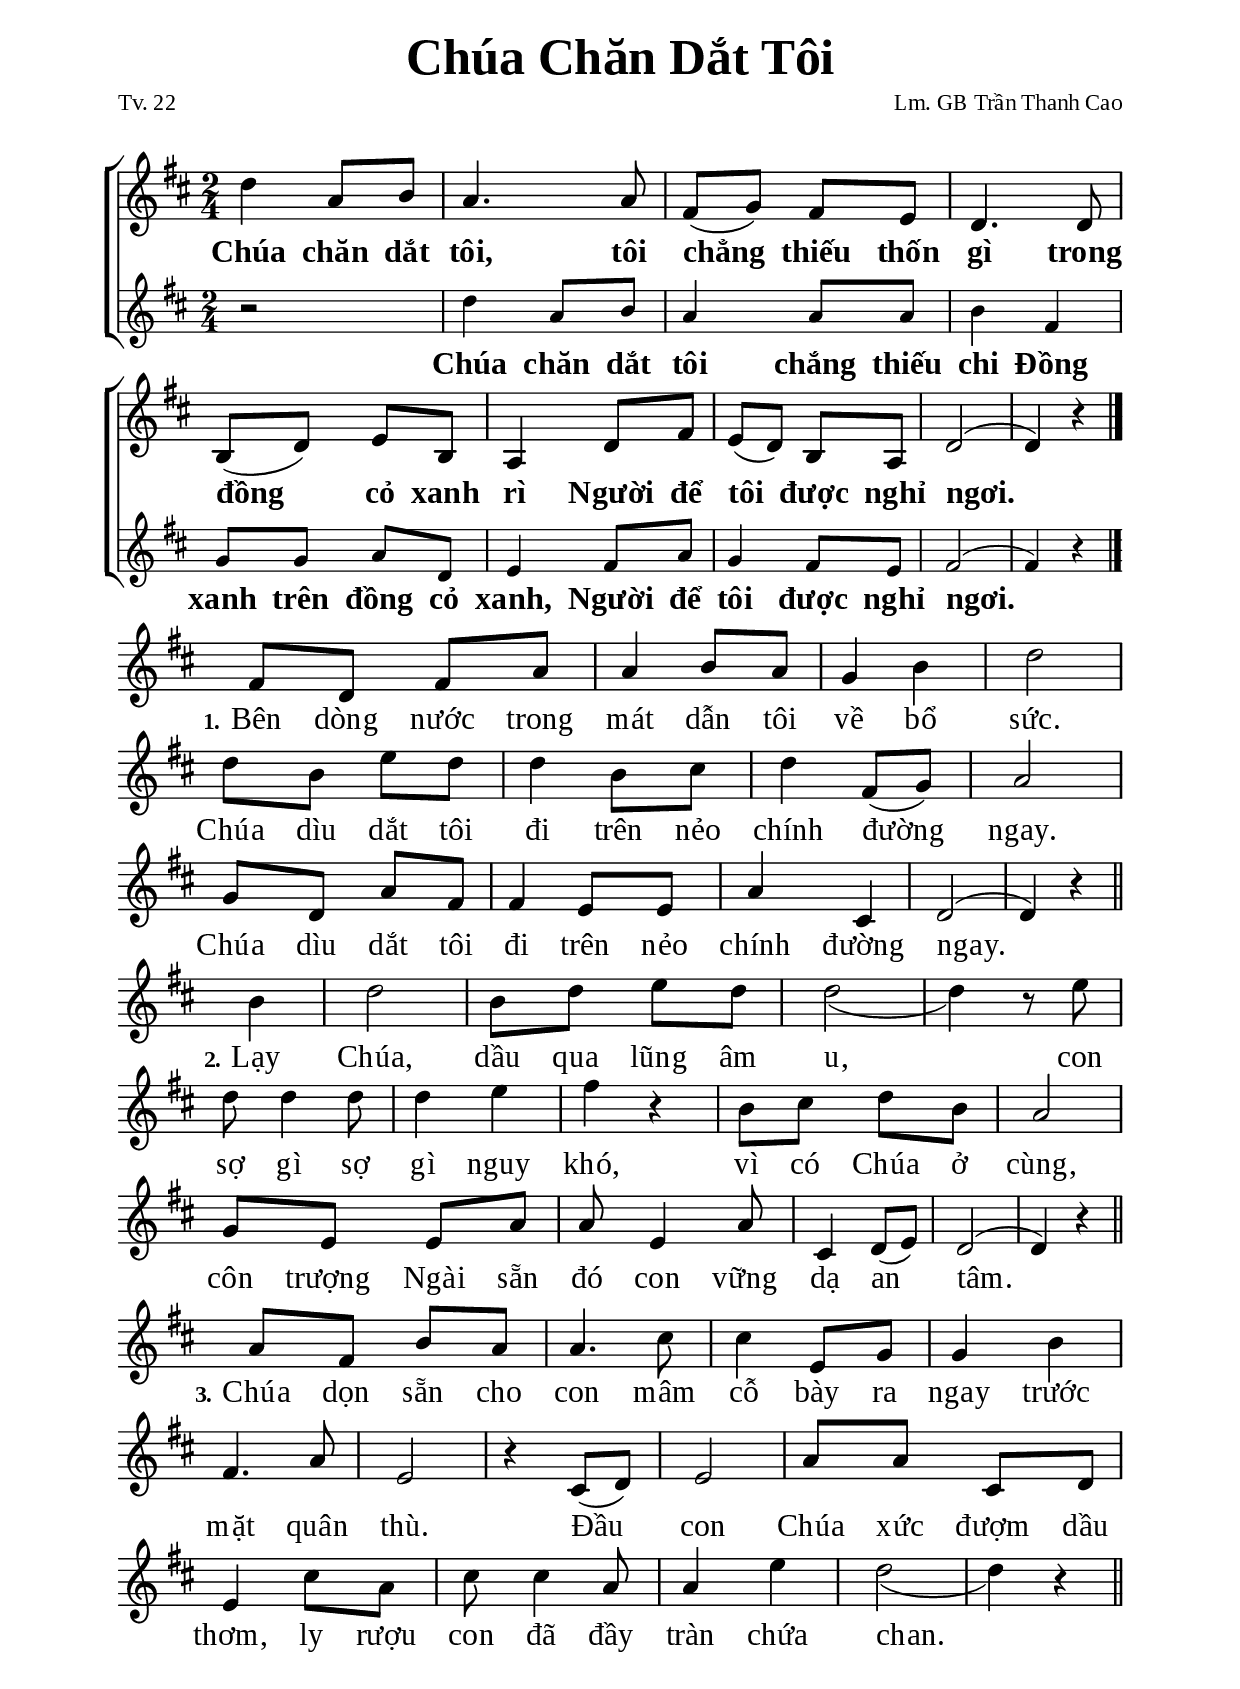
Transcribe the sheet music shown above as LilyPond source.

% Cài đặt chung
\version "2.20.0"
\include "english.ly"

\header {
  title = \markup { \fontsize #3 "Chúa Chăn Dắt Tôi" }
  poet = "Tv. 22"
  composer = "Lm. GB Trần Thanh Cao"
  arranger = " "
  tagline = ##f
}

\paper {
  #(set-paper-size "a4")
  top-margin = 10\mm
  bottom-margin = 10\mm
  left-margin = 20\mm
  right-margin = 20\mm
  indent = #0
  #(define fonts
    (make-pango-font-tree
      "Liberation Serif"
      "Liberation Serif"
      "Liberation Serif"
      (/ 20 20)))
  page-count = #1
}

% Nhạc điệp khúc
nhacDiepKhucBas = \relative c'' {
  r2 |
  d4 a8 b |
  a4 a8 a 
  b4 fs |
  g8 g a d, |
  e4 fs8 a |
  g4 fs8 e |
  fs2 ^( |
  fs4) r \bar "|."
}

nhacDiepKhucSop = \relative c'' {
  d4 a8 b |
  a4. a8 |
  fs (g) fs e |
  d4. d8 |
  b (d) e b |
  a4 d8 fs |
  e (d) b a |
  d2 ^( |
  d4) r \bar "|."
}

% Nhạc phiên khúc
nhacPhienKhucMot = \relative c' {
  fs8 d fs a |
  a4 b8 a |
  g4 b |
  d2 |
  d8 b e d |
  d4 b8 cs |
  d4 fs,8 (g) |
  a2 |
  g8 d a' fs |
  fs4 e8 e |
  a4 cs, |
  d2 ^( |
  d4) r \bar "||"
}

nhacPhienKhucHai = \relative c'' {
  \partial 4 b4 |
  d2 |
  b8 d e d |
  d2 _( |
  d4) r8 e |
  d d4 d8 |
  d4 e fs r |
  b,8 cs d b |
  a2 |
  g8 e e a |
  a e4 a8 |
  cs,4 d8 (e) |
  d2 ^( |
  d4) r \bar "||"
}

nhacPhienKhucBa = \relative c'' {
  a8 fs b a |
  a4. cs8 |
  cs4 e,8 g |
  g4 b |
  fs4. a8 |
  e2 |
  r4 cs8 (d) |
  e2 |
  a8 a cs, d |
  e4 cs'8 a |
  cs8 cs4 a8 |
  a4 e' |
  d2 _( |
  d4) r \bar "||"
}

nhacPhienKhucBon = \relative c'' {
  \partial 4 g8 b |
  d2 |
  b4 d8 e |
  d2 |
  r4 d8 d |
  e4. d8 |
  e8 \acciaccatura e fs4 d8 |
  a2 |
  g4 b |
  d e |
  a,4. _(b8) |
  a2 ( |
  a4) cs8 a |
  cs4 cs8 a |
  fs4 cs' |
  d2 ( |
  d4) r \bar "||"
}

% Lời điệp khúc
loiDiepKhucSop = \lyricmode {
  Chúa chăn dắt tôi,
  tôi chẳng thiếu thốn gì
  trong đồng cỏ xanh rì
  Người để tôi được nghỉ ngơi.
}

loiDiepKhucBas = \lyricmode {
  Chúa chăn dắt tôi
  chắng thiếu chi
  Đồng xanh trên đồng cỏ xanh,
  Người để tôi được nghỉ ngơi.
}

% Lời phiên khúc
loiPhienKhucMot = \lyricmode {
  \set stanza = #"1."
  Bên dòng nước trong mát dẫn tôi về bổ sức.
  Chúa dìu dắt tôi đi trên nẻo chính đường ngay.
  Chúa dìu dắt tôi đi trên nẻo chính đường ngay.
}

loiPhienKhucHai = \lyricmode {
  \set stanza = #"2."
  Lạy Chúa, dầu qua lũng âm u,
  con sợ gì sợ gì nguy khó,
  vì có Chúa ở cùng,
  côn trượng Ngài sẵn đó con vững dạ an tâm.
}

loiPhienKhucBa = \lyricmode {
  \set stanza = #"3."
  Chúa dọn sẵn cho con mâm cỗ bày ra ngay trước mặt quân thù.
  Đầu con Chúa xức đượm dầu thơm,
  ly rượu con đã đầy tràn chứa chan.
}

loiPhienKhucBon = \lyricmode {
  \set stanza = #"4."
  Tình thương Chúa và muôn phúc lộc,
  hằng dõi theo dõi theo suốt cuộc đời
  và tôi sống ở nhà Người những ngày tháng,
  những năm dài triền miên.
}


% Dàn trang
\score {
  \new ChoirStaff <<
     \new Staff = diepKhuc \with {
        \consists "Merge_rests_engraver"
        \magnifyStaff #(magstep +1)
      }
      <<
      \new Voice = beSop {
        \key d \major \time 2/4 \stemNeutral \nhacDiepKhucSop
      }
      \new Lyrics \lyricsto beSop \loiDiepKhucSop
    >>
    \new Staff <<
      \new Voice = beBas {
        \key d \major \time 2/4 \stemNeutral \nhacDiepKhucBas
      }
      \new Lyrics \lyricsto beBas \loiDiepKhucBas
    >>
  >>
  \layout {
    \override Lyrics.LyricText.font-series = #'bold
    \override Lyrics.LyricText.font-size = #+3
    \override Lyrics.LyricSpace.minimum-distance = #1.5
    \override Score.BarNumber.break-visibility = ##(#f #f #f)
    \override Score.SpacingSpanner.uniform-stretching = ##t
  }
}

\score {
  \new ChoirStaff <<
    \new Staff = phienKhuc \with {
        \magnifyStaff #(magstep +1)
      }
      <<
      \new Voice = beSop {
        \key d \major \time 2/4 \nhacPhienKhucMot
      }
    >>
    \new Lyrics \lyricsto beSop \loiPhienKhucMot
  >>
  \layout {
    \override Staff.TimeSignature.transparent = ##t
    \override Lyrics.LyricText.font-size = #+3
    \override Lyrics.LyricSpace.minimum-distance = #3.0
    \override Score.BarNumber.break-visibility = ##(#f #f #f)
    \override Score.SpacingSpanner.uniform-stretching = ##t
  } 
}

\score {
  \new ChoirStaff <<
    \new Staff = phienKhuc \with {
        \magnifyStaff #(magstep +1)
      }
      <<
      \new Voice = beSop {
        \key d \major \time 2/4 \nhacPhienKhucHai
      }
    >>
    \new Lyrics \lyricsto beSop \loiPhienKhucHai
  >>
  \layout {
    \override Staff.TimeSignature.transparent = ##t
    \override Lyrics.LyricText.font-size = #+3
    \override Lyrics.LyricSpace.minimum-distance = #3.0
    \override Score.BarNumber.break-visibility = ##(#f #f #f)
    \override Score.SpacingSpanner.uniform-stretching = ##t
  } 
}

\score {
  \new ChoirStaff <<
    \new Staff = phienKhuc \with {
        \magnifyStaff #(magstep +1)
      }
      <<
      \new Voice = beSop {
        \key d \major \time 2/4 \nhacPhienKhucBa
      }
    >>
    \new Lyrics \lyricsto beSop \loiPhienKhucBa
  >>
  \layout {
    \override Staff.TimeSignature.transparent = ##t
    \override Lyrics.LyricText.font-size = #+3
    \override Lyrics.LyricSpace.minimum-distance = #3.0
    \override Score.BarNumber.break-visibility = ##(#f #f #f)
    \override Score.SpacingSpanner.uniform-stretching = ##t
  } 
}
